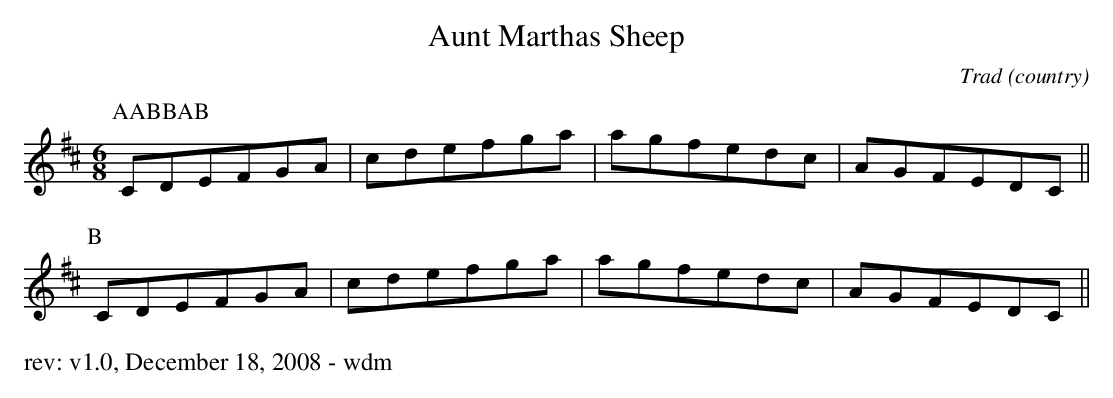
X:1
T: Aunt Marthas Sheep
O: Trad (country)
M: 6/8
K: Dmaj
P: AABBAB
P:A
CDEFGA|cdefga|agfedc|AGFEDC||
P:B
CDEFGA|cdefga|agfedc|AGFEDC||
